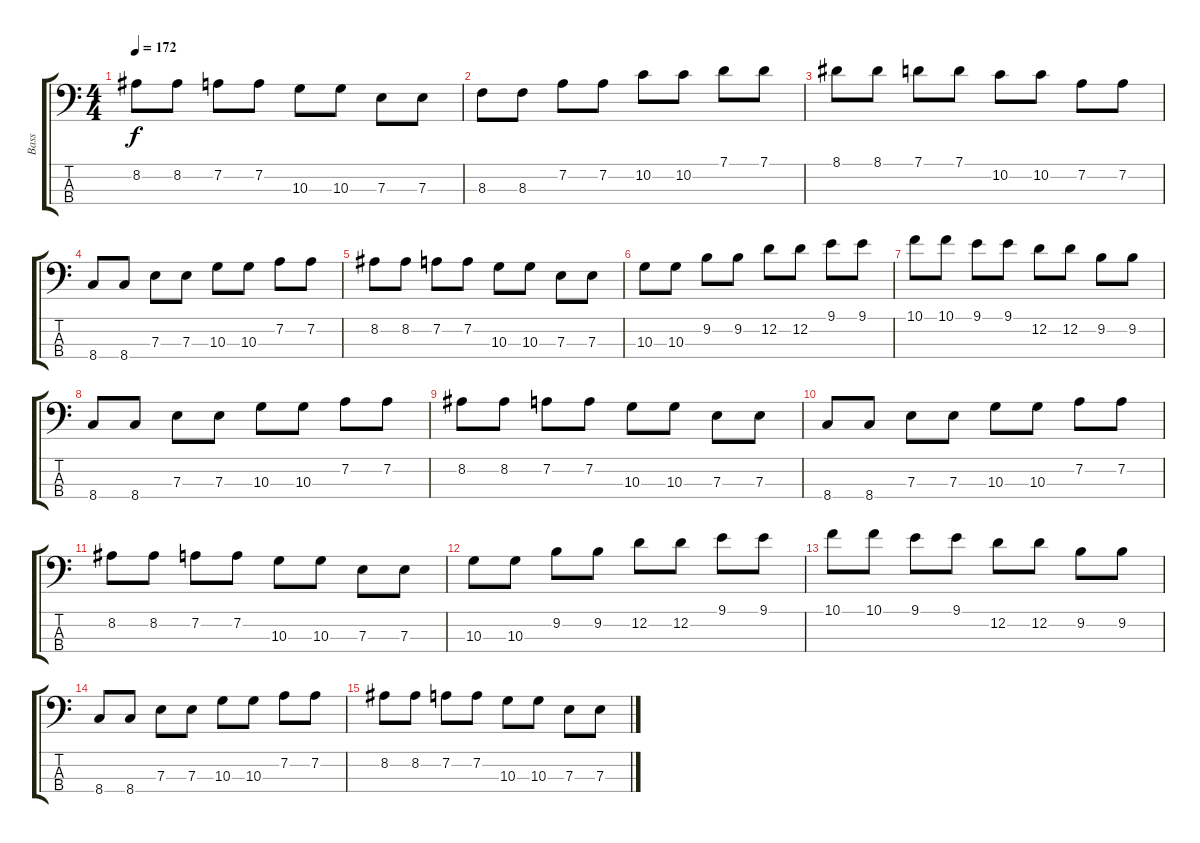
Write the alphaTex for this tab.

\track ("Bass" "Bass") {instrument electricbasspick}
\staff {score tabs}
\tuning (G2 D2 A1 E1) {hide}
\ts (4 4)
\tempo 172
\clef f4
\ks c
8.2.8{dy f} 8.2.8 7.2.8 7.2.8 10.3.8 10.3.8 7.3.8 7.3.8 |
8.3.8 8.3.8 7.2.8 7.2.8 10.2.8 10.2.8 7.1.8 7.1.8 |
8.1.8 8.1.8 7.1.8 7.1.8 10.2.8 10.2.8 7.2.8 7.2.8 |
8.4.8 8.4.8 7.3.8 7.3.8 10.3.8 10.3.8 7.2.8 7.2.8 |
8.2.8 8.2.8 7.2.8 7.2.8 10.3.8 10.3.8 7.3.8 7.3.8 |
10.3.8 10.3.8 9.2.8 9.2.8 12.2.8 12.2.8 9.1.8 9.1.8 |
10.1.8 10.1.8 9.1.8 9.1.8 12.2.8 12.2.8 9.2.8 9.2.8 |
8.4.8 8.4.8 7.3.8 7.3.8 10.3.8 10.3.8 7.2.8 7.2.8 |
8.2.8 8.2.8 7.2.8 7.2.8 10.3.8 10.3.8 7.3.8 7.3.8 |
8.4.8 8.4.8 7.3.8 7.3.8 10.3.8 10.3.8 7.2.8 7.2.8 |
8.2.8 8.2.8 7.2.8 7.2.8 10.3.8 10.3.8 7.3.8 7.3.8 |
10.3.8 10.3.8 9.2.8 9.2.8 12.2.8 12.2.8 9.1.8 9.1.8 |
10.1.8 10.1.8 9.1.8 9.1.8 12.2.8 12.2.8 9.2.8 9.2.8 |
8.4.8 8.4.8 7.3.8 7.3.8 10.3.8 10.3.8 7.2.8 7.2.8 |
8.2.8 8.2.8 7.2.8 7.2.8 10.3.8 10.3.8 7.3.8 7.3.8
